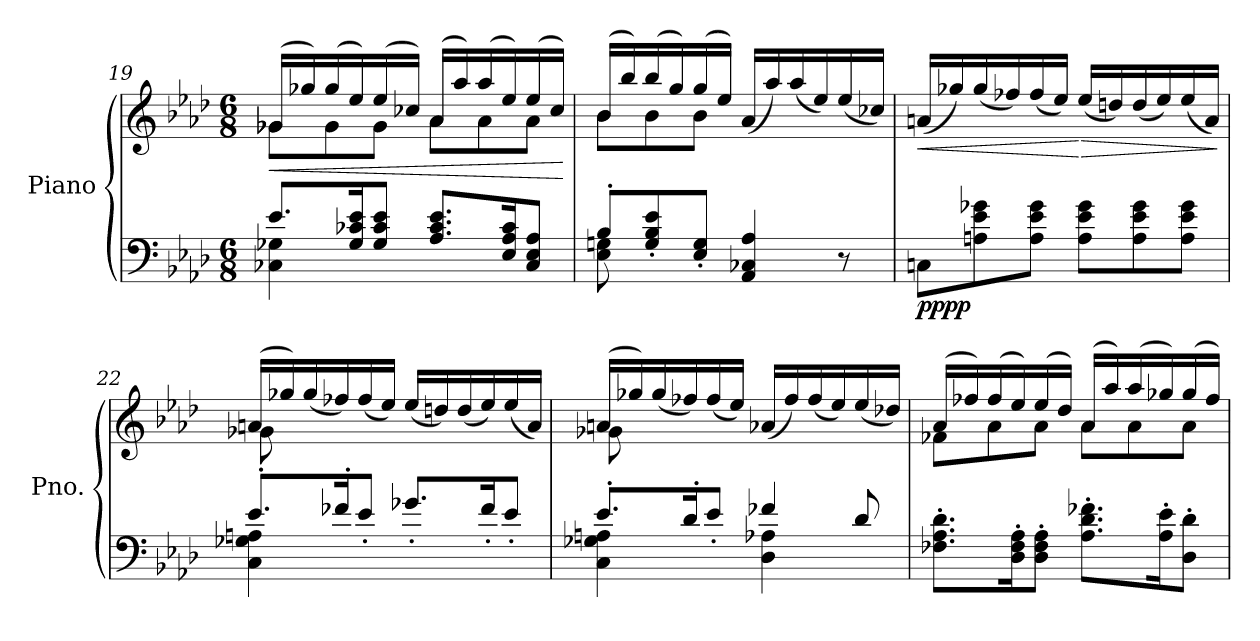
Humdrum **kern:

**kern	**kern	**dynam
*part1	*part1	*part1
*staff2	*staff1	*staff1/2
*I"Piano	*	*
*I'Pno.	*	*
*clefF4	*clefG2	*
*k[b-e-a-d-]	*k[b-e-a-d-]	*
*M6/8	*M6/8	*
=19	=19	=19
*^	*	*
!	!	!	!LO:HP:b
*	*	*^	*
8.e-/L	4C-X\ 4G-X\	(16g-X/LL	8g-\L	<
.	.	16gg-X/)	.	.
.	.	(16gg-/	8g-\	.
16G-/ 16c-X/ 16e-/K	.	16ee-/)	.	.
8G-/ 8c-/ 8e-/J	4ryy	(16ee-/	8g-\J	.
.	.	16cc-X/JJ)	.	.
*	*	*MM65	*	*
8.A-/ 8.c-/ 8.e-/L	.	(16a-/LL	8a-\L	.
.	.	16aa-/)	.	.
.	4ryy	(16aa-/	8a-\	.
16E-/ 16A-/ 16c-/K	.	16ee-/)	.	.
8C-/ 8E-/ 8A-/J	.	(16ee-/	8a-\J	.
.	.	16cc-/JJ)	.	.
*v	*v	*	*	*
*	*v	*v	*
.	.	[
!!LO:LB:g=z
=20	=20	=20
*^	*^	*
8B-'/L	8E-\ 8Gn\	(16b-/LL	8b-\L	.
.	.	16bb-/)	.	.
*	*	*MM60	*	*
8G/' 8B-/' 8e-/'	8ryy	(16bb-/	8b-\	.
.	.	16gg/)	.	.
*	*	*MM55	*	*
8E-/' 8G/'J	2ryy	(16gg/	8b-\J	.
.	.	16ee-/JJ)	.	.
4AA-/ 4C-X/ 4A-/	.	(16a-/LL	4ryy	.
*	*	*MM70	*	*
.	.	16aa-/)	.	.
.	.	(16aa-/	.	.
.	.	16ee-/)	.	.
8r	.	(16ee-/	8ryy	.
.	.	16cc-X/JJ)	.	.
*v	*v	*	*	*
=21	=21	=21	=21
!	!	!	!LO:HP:b
!	!	!	!LO:DY:n=1:b=2
!	!	!	!LO:DY:n=2:b
8Cn\L	(>16an/LL	8ryy	< ppp p
.	16gg-X/)	.	.
8An\ 8e-\ 8g-X\	(>16gg-/	4ryy	.
.	16ff-X/)	.	.
8A\ 8e-\ 8g-\J	(>16ff-/	.	.
*	*MM75	*	*
.	16ee-/JJ)	.	.
!	!	!	!LO:HP:n=1:b
8A\ 8e-\ 8g-\L	(>16ee-/LL	4ryy	[ >
.	16ddn/)	.	.
8A\ 8e-\ 8g-\	(>16dd/	.	.
.	16ee-/)	.	.
8A\ 8e-\ 8g-\J	(>16ee-/	8ryy	.
.	16a/JJ)	.	.
*	*v	*v	*
.	.	]
=22	=22	=22
*	*MM70	*
*^	*^	*
8.e-'/L	4C\ 4G-X\ 4An\	(16an/LL	8g-X\	.
.	.	16gg-X/)	.	.
.	.	(16gg-/	4ryy	.
*	*	*MM65	*	*
16f-X'/K	.	16ff-X/)	.	.
8e-'/J	4ryy	(16ff-/	.	.
.	.	16ee-/JJ)	.	.
8.g-X'/L	.	(16ee-/LL	4ryy	.
.	.	16ddn/)	.	.
.	4ryy	(16dd/	.	.
*	*	*MM55	*	*
16f-'/K	.	16ee-/)	.	.
8e-'/J	.	(16ee-/	8ryy	.
.	.	16a/JJ)	.	.
!!LO:LB:g=z	!!
=23	=23	=23	=23	=23
*	*	*MM65	*	*
8.e-'/L	4C\ 4G-X\ 4An\	(16an/LL	8g-X\	.
.	.	16gg-X/)	.	.
.	.	(16gg-/	4ryy	.
16d-'/K	.	16ff-X/)	.	.
8e-'/J	8ryy	(16ff-/	.	.
.	.	16ee-/JJ)	.	.
*	*	*MM70	*	*
4f-X/	4D-\ 4A-X\	(16a-X/LL	4ryy	.
.	.	16ff-/)	.	.
.	.	(16ff-/	.	.
.	.	16ee-/)	.	.
8d-/	8ryy	(16ee-/	8ryy	.
.	.	16dd-X/JJ)	.	.
*v	*v	*	*	*
=24	=24	=24	=24
8.F-X\' 8.A-\' 8.d-\'L	(16a-/LL	8f-X\L	.
.	16ff-X/)	.	.
.	(16ff-/	8a-\	.
16D-\' 16F-\' 16A-\'K	16ee-/)	.	.
8D-\' 8F-\' 8A-\'J	(16ee-/	8a-\J	.
.	16dd-/JJ)	.	.
*	*MM65	*	*
8.A-\' 8.d-\' 8.f-X\'L	(16a-/LL	8a-\L	.
.	16aa-/)	.	.
.	(16aa-/	8a-\	.
*	*MM60	*	*
16A-\' 16e-\'K	16gg-X/)	.	.
8D-\' 8d-\'J	(16gg-/	8a-\J	.
.	16ff-/JJ)	.	.
*	*v	*v	*
=	=	=
*-	*-	*-
